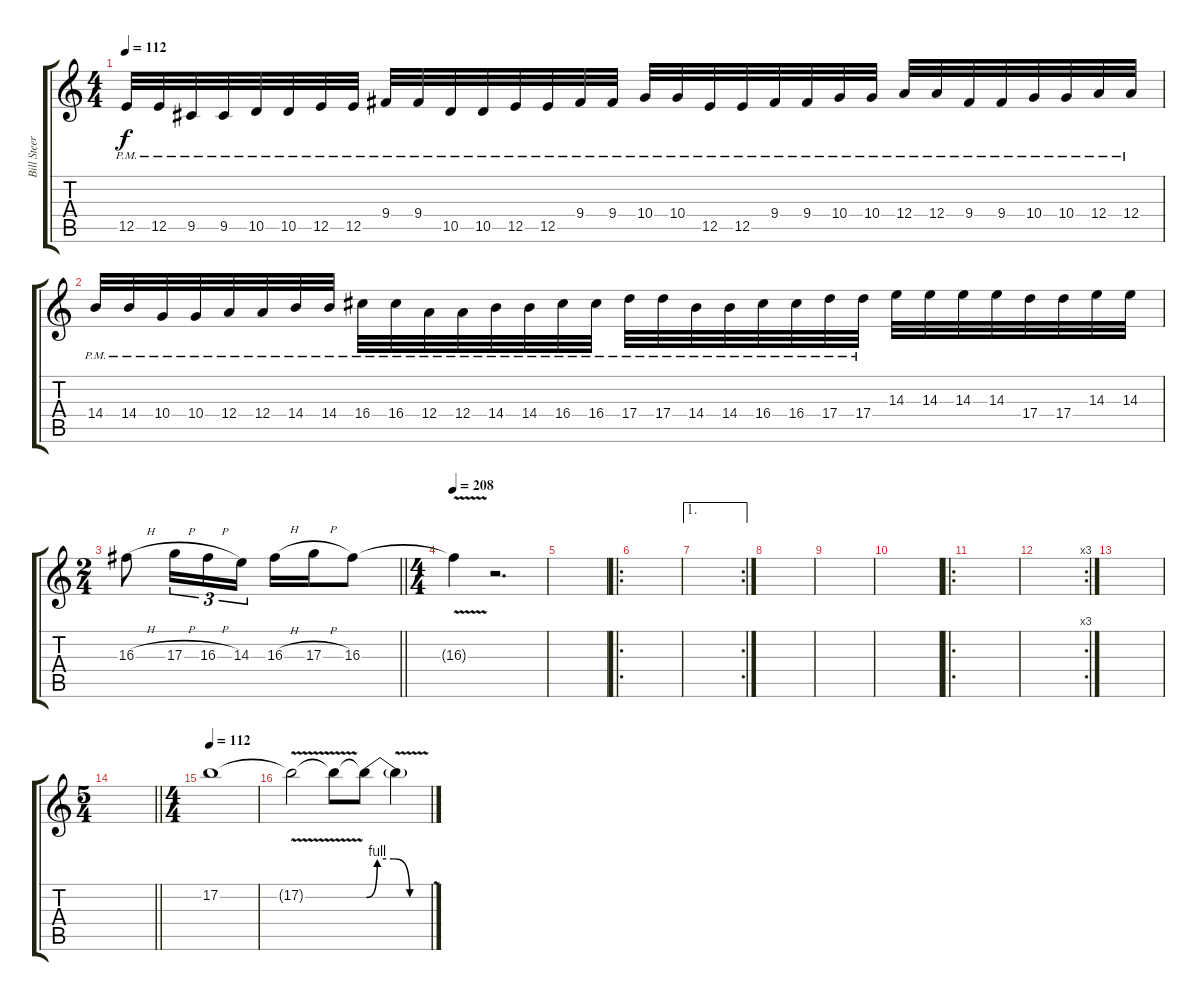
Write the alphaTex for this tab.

\track ("Bill Steer (Lead)" "Bill Steer") {instrument distortionguitar}
\staff {score tabs}
\tuning (B3 Gb3 D3 A2 E2 B1) {hide}
\ts (4 4)
\tempo 112
\clef g2
\ks c
12.5{pm}.32{dy f} 12.5{pm}.32 9.5{pm}.32 9.5{pm}.32 10.5{pm}.32 10.5{pm}.32 12.5{pm}.32 12.5{pm}.32 9.4{pm}.32 9.4{pm}.32 10.5{pm}.32 10.5{pm}.32 12.5{pm}.32 12.5{pm}.32 9.4{pm}.32 9.4{pm}.32 10.4{pm}.32 10.4{pm}.32 12.5{pm}.32 12.5{pm}.32 9.4{pm}.32 9.4{pm}.32 10.4{pm}.32 10.4{pm}.32 12.4{pm}.32 12.4{pm}.32 9.4{pm}.32 9.4{pm}.32 10.4{pm}.32 10.4{pm}.32 12.4{pm}.32 12.4{pm}.32 |
14.4{pm}.32 14.4{pm}.32 10.4{pm}.32 10.4{pm}.32 12.4{pm}.32 12.4{pm}.32 14.4{pm}.32 14.4{pm}.32 16.4{pm}.32 16.4{pm}.32 12.4{pm}.32 12.4{pm}.32 14.4{pm}.32 14.4{pm}.32 16.4{pm}.32 16.4{pm}.32 17.4{pm}.32 17.4{pm}.32 14.4{pm}.32 14.4{pm}.32 16.4{pm}.32 16.4{pm}.32 17.4{pm}.32 17.4{pm}.32 14.3.32 14.3.32 14.3.32 14.3.32 17.4.32 17.4.32 14.3.32 14.3.32 |
\ts (2 4)
\barLineRight lightlight
16.3{h}.8 17.3{h}.16{tu (3 2)} 16.3{h}.16{tu (3 2)} 14.3.16{tu (3 2)} 16.3{h}.16 17.3{h}.16 16.3.8 |
\ts (4 4)
\tempo 205
\tempo 208
16.3{v t}.4 r.2{d} |
|
\ro
|
\ae 1
\rc 2
|
|
|
|
\ro
|
\rc 3
|
|
\ts (5 4)
\barLineRight lightlight
|
\ts (4 4)
\tempo 112
17.2.1 |
17.2{v t}.2 17.2{t}.8 17.2{be (custom 0 0 10 4 25 4 40 0 60 0) t}.8 17.2{v t}.4
